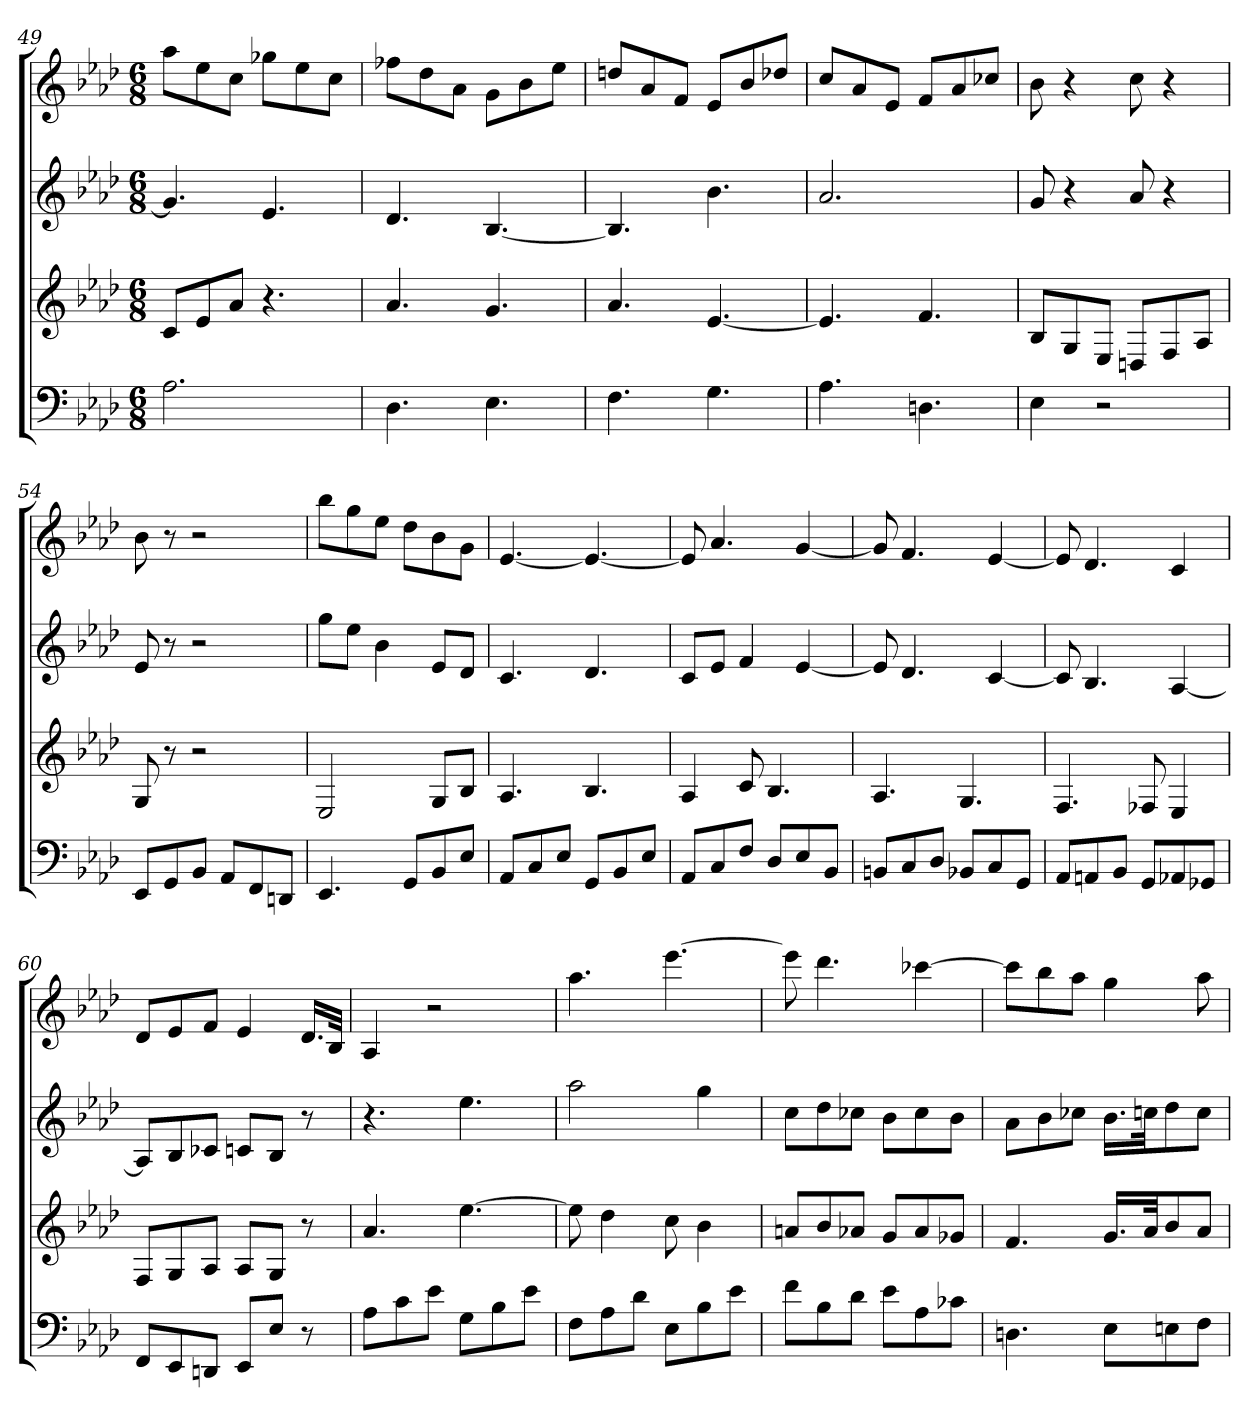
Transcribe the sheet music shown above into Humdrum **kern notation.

**kern	**kern	**kern	**kern
*part4	*part3	*part2	*part1
*staff4	*staff3	*staff2	*staff1
*k[b-e-a-d-]	*k[b-e-a-d-]	*k[b-e-a-d-]	*k[b-e-a-d-]
*A-:	*A-:	*A-:	*A-:
*M6/8	*M6/8	*M6/8	*M6/8
=49	=49	=49	=49
2.A-	8cL	4.g-]	8aa-L
.	8e-	.	8ee-
.	8a-J	.	8ccJ
.	4.r	4.e-	8gg-XL
.	.	.	8ee-
.	.	.	8ccJ
=50	=50	=50	=50
4.D-	4.a-	4.d-	8ff-XL
.	.	.	8dd-
.	.	.	8a-J
4.E-	4.g	[4.B-	8gL
.	.	.	8b-
.	.	.	8ee-J
=51	=51	=51	=51
4.F	4.a-	4.B-]	8ddnL
.	.	.	8a-
.	.	.	8fJ
4.G	[4.e-	4.b-	8e-L
.	.	.	8b-
.	.	.	8dd-XJ
=52	=52	=52	=52
4.A-	4.e-]	2.a-	8ccL
.	.	.	8a-
.	.	.	8e-J
4.Dn	4.f	.	8fL
.	.	.	8a-
.	.	.	8cc-XJ
=53	=53	=53	=53
4E-	8B-L	8g	8b-
.	8G	4r	4r
2r	8E-J	.	.
.	8DnL	8a-	8cc
.	8F	4r	4r
.	8A-J	.	.
=54	=54	=54	=54
8EE-L	8G	8e-	8b-
8GG	8r	8r	8r
8BB-J	2r	2r	2r
8AA-L	.	.	.
8FF	.	.	.
8DDnJ	.	.	.
=55	=55	=55	=55
4.EE-	2E-	8ggL	8bb-L
.	.	8ee-J	8gg
.	.	4b-	8ee-J
8GGL	.	.	8dd-L
8BB-	8GL	8e-L	8b-
8E-J	8B-J	8d-J	8gJ
=56	=56	=56	=56
8AA-L	4.A-	4.c	[4.e-
8C	.	.	.
8E-J	.	.	.
8GGL	4.B-	4.d-	4.e-_
8BB-	.	.	.
8E-J	.	.	.
=57	=57	=57	=57
8AA-L	4A-	8cL	8e-]
8C	.	8e-J	4.a-
8FJ	8c	4f	.
8D-L	4.B-	.	.
8E-	.	[4e-	[4g
8BB-J	.	.	.
=58	=58	=58	=58
8BBnL	4.A-	8e-]	8g]
8C	.	4.d-	4.f
8D-J	.	.	.
8BB-XL	4.G	.	.
8C	.	[4c	[4e-
8GGJ	.	.	.
=59	=59	=59	=59
8AA-L	4.F	8c]	8e-]
8AAn	.	4.B-	4.d-
8BB-J	.	.	.
8GGL	8F-X	.	.
8AA-X	4E-	[4A-	4c
8GG-XJ	.	.	.
=60	=60	=60	=60
8FFL	8FL	8A-L]	8d-L
8EE-	8G	8B-	8e-
8DDnJ	8A-J	8c-XJ	8fJ
8EE-L	8A-L	8cnL	4e-
8E-J	8GJ	8B-J	.
8r	8r	8r	16.d-LL
.	.	.	32B-JJk
=61	=61	=61	=61
8A-L	4.a-	4.r	4A-
8c	.	.	.
8e-J	.	.	2r
8GL	[4.ee-	4.ee-	.
8B-	.	.	.
8e-J	.	.	.
=62	=62	=62	=62
8FL	8ee-]	2aa-	4.aa-
8A-	4dd-	.	.
8d-J	.	.	.
8E-L	8cc	.	[4.eee-
8B-	4b-	4gg	.
8e-J	.	.	.
=63	=63	=63	=63
8fL	8anL	8ccL	8eee-]
8B-	8b-	8dd-	4.ddd-
8d-J	8a-XJ	8cc-XJ	.
8e-L	8gL	8b-L	.
8A-	8a-	8cc-	[4ccc-X
8c-XJ	8g-XJ	8b-J	.
=64	=64	=64	=64
4.Dn	4.f	8a-L	8ccc-L]
.	.	8b-	8bb-
.	.	8cc-XJ	8aa-J
8E-L	16.gLL	16.b-LL	4gg
.	32a-Jk	32ccnJk	.
8En	8b-	8dd-	.
8FJ	8a-J	8ccJ	8aa-
=	=	=	=
*-	*-	*-	*-
